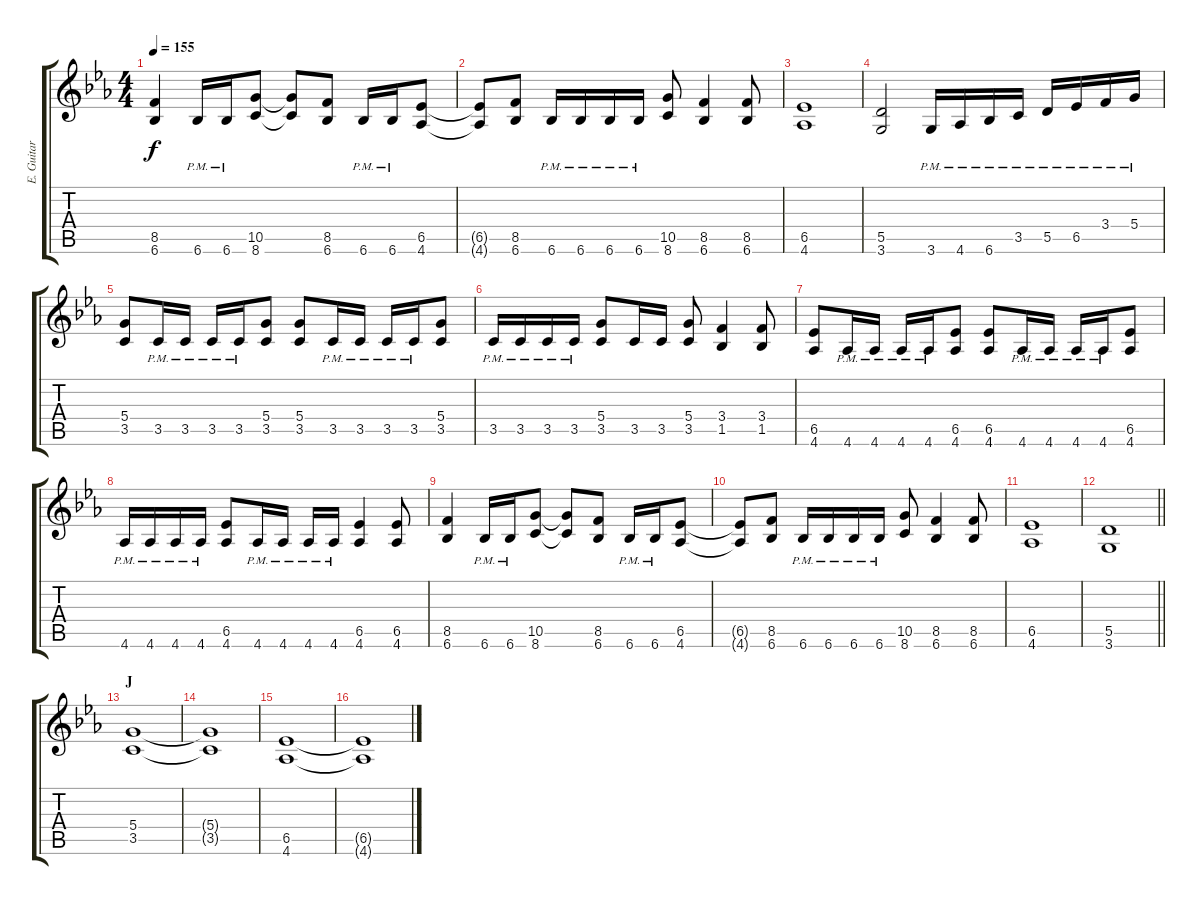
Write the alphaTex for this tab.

\track ("E. Guitar II" "E. Guitar ") {instrument overdrivenguitar}
\staff {score tabs}
\tuning (E4 B3 G3 D3 A2 E2) {hide}
\ts (4 4)
\tempo 155
\clef g2
\ks eb
(8.5 6.6).4{dy f} 6.6{pm}.16 6.6{pm}.16 (10.5 8.6).8 (10.5{t} 8.6{t}).8 (8.5 6.6).8 6.6{pm}.16 6.6{pm}.16 (6.5 4.6).8 |
(6.5{t} 4.6{t}).8 (8.5 6.6).8 6.6{pm}.16 6.6{pm}.16 6.6{pm}.16 6.6{pm}.16 (10.5 8.6).8 (8.5 6.6).4 (8.5 6.6).8 |
(6.5 4.6).1 |
(5.5 3.6).2 3.6{pm}.16 4.6{pm}.16 6.6{pm}.16 3.5{pm}.16 5.5{pm}.16 6.5{pm}.16 3.4{pm}.16 5.4{pm}.16 |
(5.4 3.5).8 3.5{pm}.16 3.5{pm}.16 3.5{pm}.16 3.5{pm}.16 (5.4 3.5).8 (5.4 3.5).8 3.5{pm}.16 3.5{pm}.16 3.5{pm}.16 3.5{pm}.16 (5.4 3.5).8 |
3.5{pm}.16 3.5{pm}.16 3.5{pm}.16 3.5{pm}.16 (5.4 3.5).8 3.5.16 3.5.16 (5.4 3.5).8 (3.4 1.5).4 (3.4 1.5).8 |
(6.5 4.6).8 4.6{pm}.16 4.6{pm}.16 4.6{pm}.16 4.6{pm}.16 (6.5 4.6).8 (6.5 4.6).8 4.6{pm}.16 4.6{pm}.16 4.6{pm}.16 4.6{pm}.16 (6.5 4.6).8 |
4.6{pm}.16 4.6{pm}.16 4.6{pm}.16 4.6{pm}.16 (6.5 4.6).8 4.6{pm}.16 4.6{pm}.16 4.6{pm}.16 4.6{pm}.16 (6.5 4.6).4 (6.5 4.6).8 |
(8.5 6.6).4 6.6{pm}.16 6.6{pm}.16 (10.5 8.6).8 (10.5{t} 8.6{t}).8 (8.5 6.6).8 6.6{pm}.16 6.6{pm}.16 (6.5 4.6).8 |
(6.5{t} 4.6{t}).8 (8.5 6.6).8 6.6{pm}.16 6.6{pm}.16 6.6{pm}.16 6.6{pm}.16 (10.5 8.6).8 (8.5 6.6).4 (8.5 6.6).8 |
(6.5 4.6).1 |
\barLineRight lightlight
(5.5 3.6).1 |
\section ("" "J")
(5.4 3.5).1 |
(5.4{t} 3.5{t}).1 |
(6.5 4.6).1 |
(6.5{t} 4.6{t}).1
